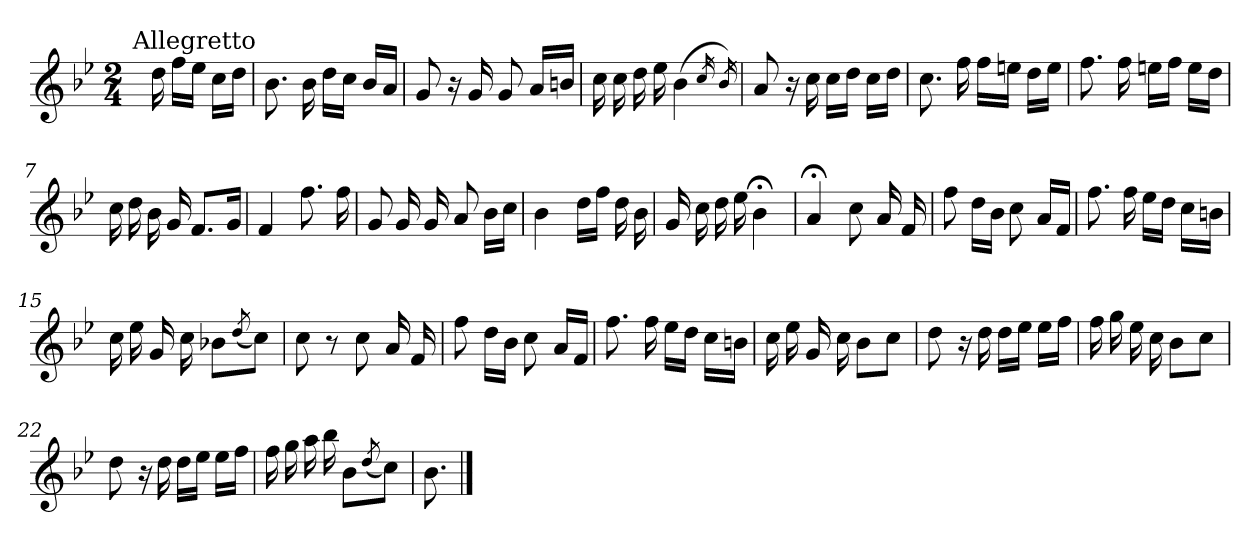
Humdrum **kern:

**kern
*part1
*staff1
*clefG2
*k[b-e-]
*B-:
*M2/4
=
!LO:TX:a:t=Allegretto
16ryy
16dd\
16ff\LL
16ee-\JJ
16cc\LL
16dd\JJ
=1
8.b-\
16b-\
16dd\LL
16cc\JJ
16b-/LL
16a/JJ
=2
8g/
16r
16g/
8g/
16a/LL
16bn/JJ
=3
16cc\
16cc\
16dd\
16ee-\
(>4b-\
16qcc/
16qb-/)
=4
8a/
16r
16cc\
16cc\LL
16dd\JJ
16cc\LL
16dd\JJ
=5
8.cc\
16ff\
16ff\LL
16een\JJ
16dd\LL
16ee\JJ
!!LO:LB:g=z
=6
8.ff\
16ff\
16een\LL
16ff\JJ
16ee\LL
16dd\JJ
=7
16cc\
16dd\
16b-\
16g/
8.f/L
16g/Jk
=8
4f/
8.ff\
16ff\
=9
8g/
16g/
16g/
8a/
16b-\LL
16cc\JJ
=10
4b-\
16dd\LL
16ff\JJ
16dd\
16b-\
=11
16g/
16cc\
16dd\
16ee-\
4b-;<\
=12
4a;</
8cc\
16a/
16f/
!!LO:LB:g=z
=13
8ff\
16dd\LL
16b-\JJ
8cc\
16a/LL
16f/JJ
=14
8.ff\
16ff\
16ee-\LL
16dd\JJ
16cc\LL
16bn\JJ
=15
16cc\
16ee-\
16g/
16cc\
8b-X\L
(<8qdd/
8cc\J)
=16
8cc\
8r
8cc\
16a/
16f/
=17
8ff\
16dd\LL
16b-\JJ
8cc\
16a/LL
16f/JJ
=18
8.ff\
16ff\
16ee-\LL
16dd\JJ
16cc\LL
16bn\JJ
!!LO:LB:g=z
=19
16cc\
16ee-\
16g/
16cc\
8b-\L
8cc\J
=20
8dd\
16r
16dd\
16dd\LL
16ee-\JJ
16ee-\LL
16ff\JJ
=21
16ff\
16gg\
16ee-\
16cc\
8b-\L
8cc\J
=22
8dd\
16r
16dd\
16dd\LL
16ee-\JJ
16ee-\LL
16ff\JJ
=23
16ff\
16gg\
16aa\
16bb-\
8b-\L
(<8qdd/
8cc\J)
=24
8.b-\
==
*-
